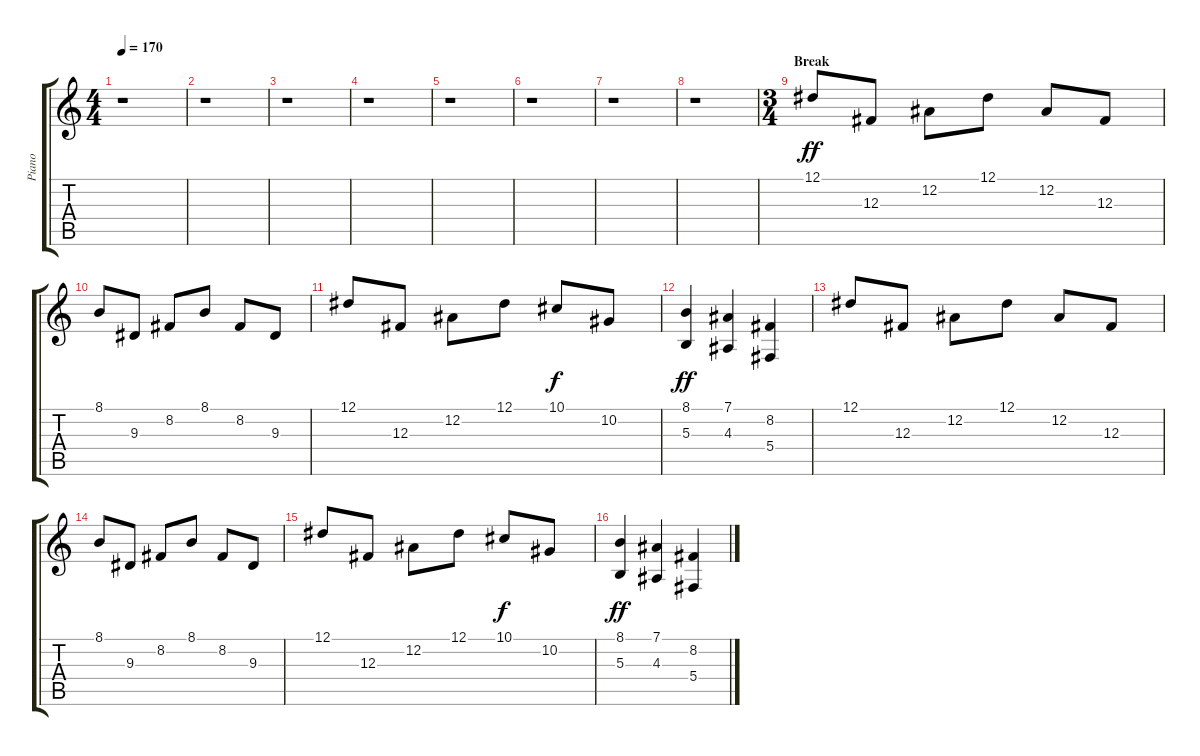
\track ("Piano" "Piano") {instrument brightacousticpiano}
\staff {score tabs}
\tuning (Eb4 Bb3 Gb3 Db3 Ab2 Eb2) {hide}
\ts (4 4)
\tempo 170
\clef g2
\ks c
r.1{dy f} |
r.1 |
r.1 |
r.1 |
r.1 |
r.1 |
r.1 |
r.1 |
\ts (3 4)
\section ("" "Break")
12.1.8{dy ff} 12.3.8 12.2.8 12.1.8 12.2.8 12.3.8 |
8.1.8 9.3.8 8.2.8 8.1.8 8.2.8 9.3.8 |
12.1.8 12.3.8 12.2.8 12.1.8 10.1.8{dy f} 10.2.8 |
(8.1 5.3).4{dy ff} (7.1 4.3).4 (8.2 5.4).4 |
12.1.8 12.3.8 12.2.8 12.1.8 12.2.8 12.3.8 |
8.1.8 9.3.8 8.2.8 8.1.8 8.2.8 9.3.8 |
12.1.8 12.3.8 12.2.8 12.1.8 10.1.8{dy f} 10.2.8 |
(8.1 5.3).4{dy ff} (7.1 4.3).4 (8.2 5.4).4
